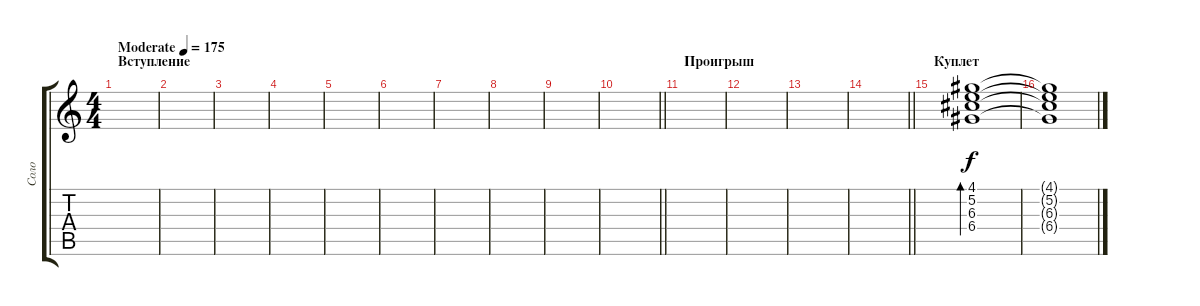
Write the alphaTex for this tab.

\track ("Соло" "Соло") {instrument overdrivenguitar}
\staff {score tabs}
\tuning (E4 B3 G3 D3 A2 E2) {hide}
\ts (4 4)
\section ("" "Вступление")
\tempo (175 "Moderate")
\clef g2
\ks c
|
|
|
|
|
|
|
|
|
\barLineRight lightlight
|
\section ("" "Проигрыш")
|
|
|
\barLineRight lightlight
|
\section ("" "Куплет")
(4.1 5.2 6.3 6.4).1{bd 240 instrument electricguitarclean} |
(4.1{t} 5.2{t} 6.3{t} 6.4{t}).1
